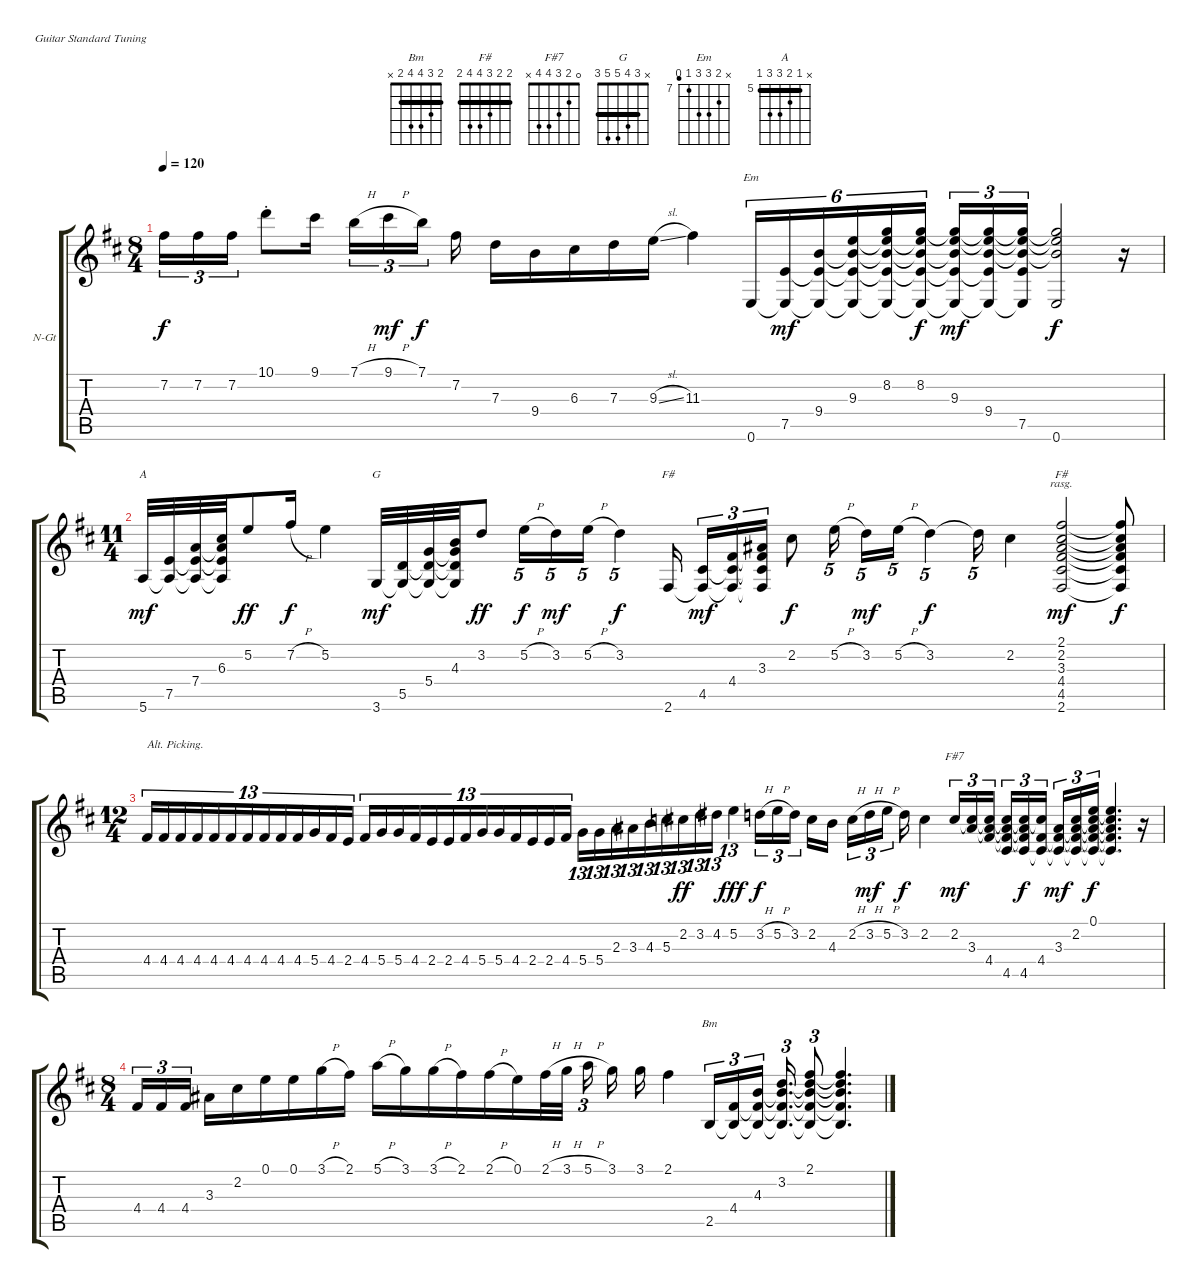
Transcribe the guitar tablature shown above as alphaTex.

\bracketExtendMode groupsimilarinstruments
\firstSystemTrackNameOrientation horizontal
\otherSystemsTrackNameOrientation horizontal
\track ("Armik" "N-Gt") {instrument acousticguitarnylon}
\staff {score tabs}
\tuning (E4 B3 G3 D3 A2 E2)
\chord ("Bm" 2 3 4 4 2 x) {barre 2}
\chord ("F#" x 2 3 4 4 2) {barre 2}
\chord ("F#7" 0 2 3 4 4 x)
\chord ("G" x 3 4 5 5 3) {barre 3}
\chord ("F#" 2 2 3 4 4 2) {barre (2 2)}
\chord ("Em" x 8 9 9 7 6) {firstfret 7}
\chord ("A" x 5 6 7 7 5) {firstfret 5 barre 5}
\ts (8 4)
\beaming (8 4 4 4 4)
\tempo 120
\clef g2
\ks bminor
7.2.16{tu (3 2) dy f} 7.2.16{tu (3 2)} 7.2.16{tu (3 2)} 10.1{st}.8 9.1.16 7.1{h}.16{tu (3 2)} 9.1{h}.16{tu (3 2) dy mf} 7.1.16{tu (3 2) dy f} 7.2.16 7.3.16 9.4.16 6.3.16 7.3.16 9.3{sl}.16 11.3.4 0.6.16{tu (6 4) ch "Em"} (7.5 0.6{t}).16{tu (6 4) dy mf} (9.4 7.5{t} 0.6{t}).16{tu (6 4)} (9.3 9.4{t} 7.5{t} 0.6{t}).16{tu (6 4)} (8.2 9.3{t} 9.4{t} 7.5{t} 0.6{t}).16{tu (6 4)} (8.2 9.3{t} 9.4{t} 7.5{t} 0.6{t}).16{tu (6 4) dy f} (9.3 9.4{t} 7.5{t} 0.6{t} 8.2{t}).16{tu (3 2) dy mf} (9.4 7.5{t} 0.6{t} 8.2{t} 9.3{t}).16{tu (3 2)} (7.5 0.6{t} 8.2{t} 9.3{t} 9.4{t}).16{tu (3 2)} (8.2{t} 9.3{t} 9.4{t} 0.6).2{dy f} r.16 |
\ts (11 4)
\beaming (8 6 6 6 4)
5.6.32{ch "A" dy mf} (7.5 5.6{t}).32 (7.4 7.5{t} 5.6{t}).32 (6.3 7.4{t} 7.5{t} 5.6{t}).32 5.2.8{dy ff} 7.2{h}.16{dy f} 5.2.4 3.6.32{ch "G" dy mf} (5.5 3.6{t}).32 (5.4 5.5{t} 3.6{t}).32 (4.3 5.4{t} 5.5{t} 3.6{t}).32 3.2.8{dy ff} 5.2{h}.16{tu (5 4) dy f} 3.2.16{tu (5 4) dy mf} 5.2{h}.16{tu (5 4)} 3.2.4{tu (5 4) dy f} 2.6.16{ch "F#"} (4.5 2.6{t}).16{tu (3 2) dy mf} (4.4 4.5{t} 2.6{t}).16{tu (3 2)} (3.3 4.4{t} 4.5{t} 2.6{t}).16{tu (3 2)} 2.2.8{dy f} 5.2{h}.16{tu (5 4)} 3.2.16{tu (5 4) dy mf} 5.2{h}.16{tu (5 4)} 3.2.4{tu (5 4) dy f} 3.2{t}.16{tu (5 4)} 2.2.4 (2.1 2.2 3.3 4.4 4.5 2.6).2{ch "F#" rasg amianapaest dy mf} (2.1{t} 2.2{t} 3.3{t} 4.4{t} 4.5{t} 2.6{t}).8{dy f} |
\ts (12 4)
\beaming (8 24)
4.4.16{tu (13 8) txt "Alt. Picking."} 4.4.16{tu (13 8)} 4.4.16{tu (13 8)} 4.4.16{tu (13 8)} 4.4.16{tu (13 8)} 4.4.16{tu (13 8)} 4.4.16{tu (13 8)} 4.4.16{tu (13 8)} 4.4.16{tu (13 8)} 4.4.16{tu (13 8)} 5.4.16{tu (13 8)} 4.4.16{tu (13 8)} 2.4.16{tu (13 8)} 4.4.16{tu (13 8)} 5.4.16{tu (13 8)} 5.4.16{tu (13 8)} 4.4.16{tu (13 8)} 2.4.16{tu (13 8)} 2.4.16{tu (13 8)} 4.4.16{tu (13 8)} 5.4.16{tu (13 8)} 5.4.16{tu (13 8)} 4.4.16{tu (13 8)} 2.4.16{tu (13 8)} 2.4.16{tu (13 8)} 4.4.16{tu (13 8)} 5.4.16{tu (13 8)} 5.4.16{tu (13 8)} 2.3.16{tu (13 8)} 3.3.16{tu (13 8)} 4.3.16{tu (13 8)} 5.3.16{tu (13 8)} 2.2.16{tu (13 8) dy ff} 3.2.16{tu (13 8)} 4.2.16{tu (13 8)} 5.2.4{tu (13 8) dy fff} 3.2{h}.16{tu (3 2) dy f} 5.2{h}.16{tu (3 2)} 3.2.16{tu (3 2)} 2.2.16 4.3.16 2.2{h}.16{tu (3 2)} 3.2{h}.16{tu (3 2) dy mf} 5.2{h}.16{tu (3 2)} 3.2.16{dy f} 2.2.4 2.2.16{tu (3 2) ch "F#7" dy mf} (3.3 2.2{t}).16{tu (3 2)} (4.4 3.3{t} 2.2{t}).16{tu (3 2)} (4.5 3.3{t} 4.4{t} 2.2{t}).16{tu (3 2)} (3.3{t} 4.4{t} 4.5 2.2{t}).16{tu (3 2) dy f} (2.2{t} 4.4 4.5{t}).16{tu (3 2)} (3.3 4.4{t} 4.5{t}).16{tu (3 2) dy mf} (2.2 3.3{t} 4.4{t} 4.5{t}).16{tu (3 2)} (0.1 2.2{t} 3.3{t} 4.4{t} 4.5{t}).16{tu (3 2) dy f} (0.1{t} 2.2{t} 3.3{t} 4.4{t} 4.5{t}).4{d} r.16 |
\ts (8 4)
\beaming (8 4 4 4 4)
4.4.16{tu (3 2)} 4.4.16{tu (3 2)} 4.4.16{tu (3 2)} 3.3.16 2.2.16 0.1.16 0.1.16 3.1{h}.16 2.1.16 5.1{h}.16 3.1.16 3.1{h}.16 2.1.16 2.1{h}.16 0.1.16 2.1{h}.32 3.1{h}.32 5.1{h}.16{tu (3 2)} 3.1.16 3.1.16 2.1.4 2.5.16{tu (3 2) ch "Bm"} (4.4 2.5{t}).16{tu (3 2)} (4.3 4.4{t} 2.5{t}).16{tu (3 2)} (3.2 4.3{t} 4.4{t} 2.5{t}).16{d tu (3 2)} (2.1 3.2{t} 4.3{t} 4.4{t} 2.5{t}).8{tu (3 2)} (2.1{t} 3.2{t} 4.3{t} 4.4{t} 2.5{t}).4{d}
